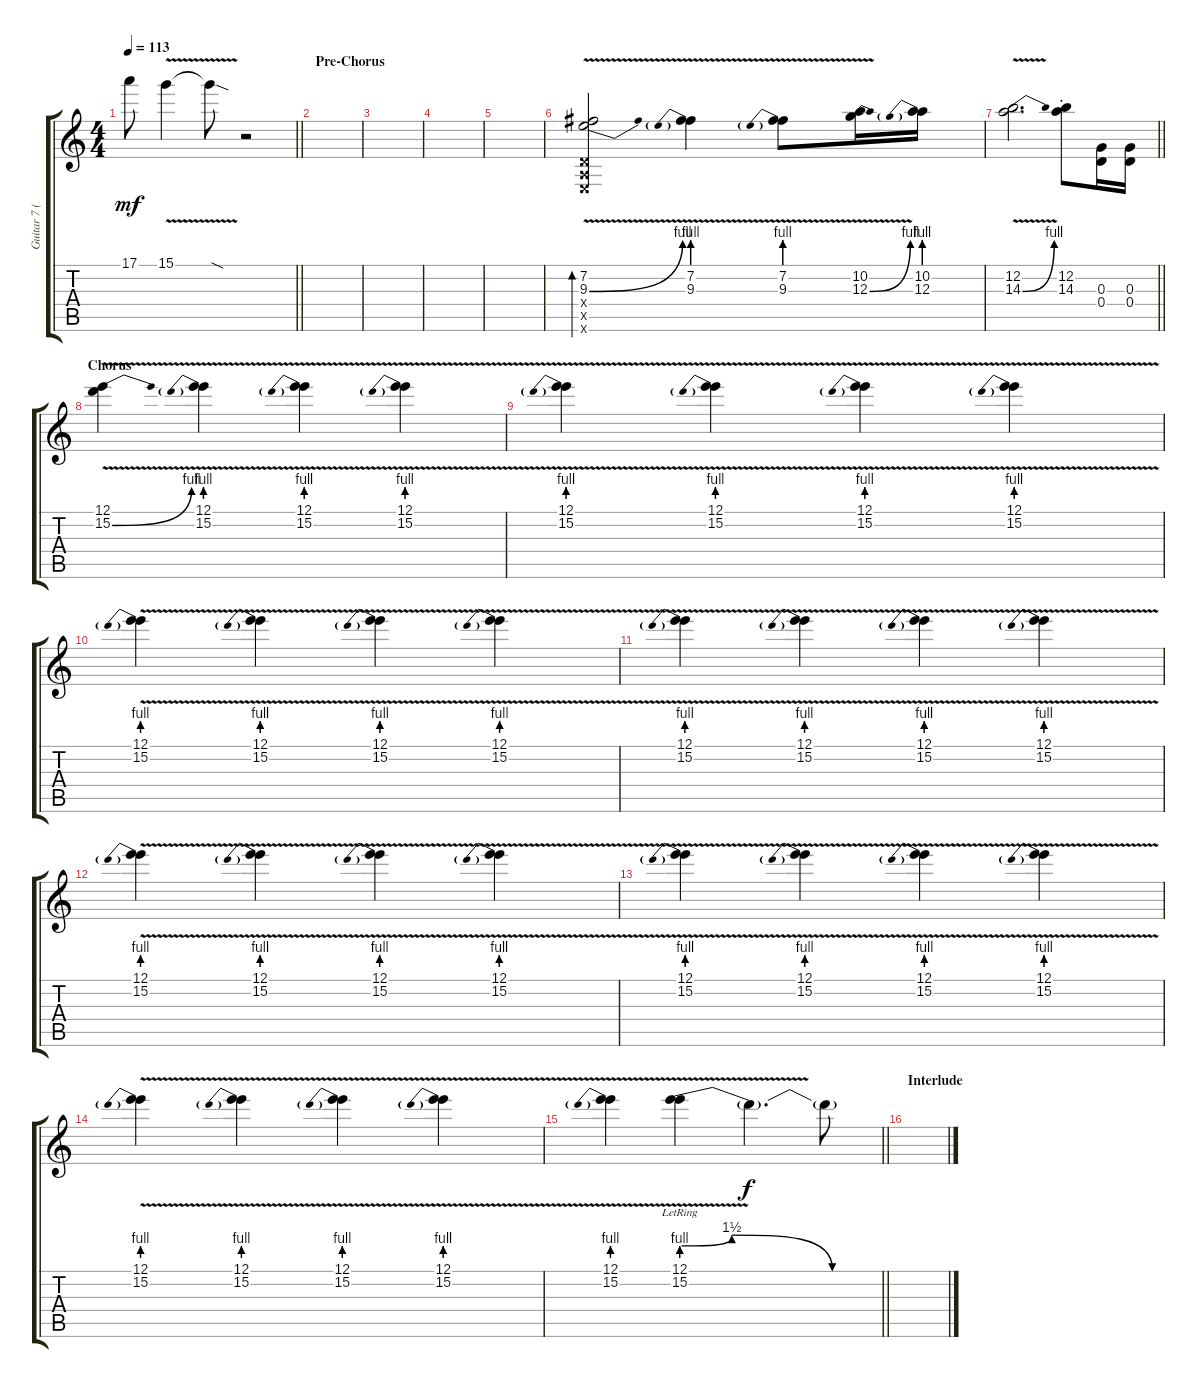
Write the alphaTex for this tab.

\track ("Guitar 7 (Dist)" "Guitar 7 (") {instrument distortionguitar}
\staff {score tabs}
\tuning (E4 B3 G3 D3 A2 E2) {hide}
\ts (4 4)
\tempo 113
\clef g2
\barLineRight lightlight
\ks c
17.1{t}.8{dy mf} 15.1{v}.4 15.1{sod t}.8 r.2 |
\section ("" "Pre-Chorus")
|
|
|
|
(7.2 9.3{be (bend 0 0 60 4) v} 0.4{x} 0.5{x} 0.6{x}).2{bd 240} (7.2 9.3{be (prebend 0 4 60 4) v}).4 (7.2 9.3{be (prebend 0 4 60 4) v}).8 (10.2 12.3{be (bend 0 0 60 4) v}).16 (10.2 12.3{be (prebend 0 4 60 4)}).16 |
\barLineRight lightlight
(12.2 14.3{be (bend 0 0 60 4) v}).2{d} (12.2{st} 14.3{st}).8 (0.3 0.4).16 (0.3 0.4).16 |
\section ("" "Chorus")
(12.1 15.2{be (bend 0 0 60 4) v}).4 (12.1 15.2{be (prebend 0 4 60 4) v}).4 (12.1 15.2{be (prebend 0 4 60 4) v}).4 (12.1 15.2{be (prebend 0 4 60 4) v}).4 |
(12.1 15.2{be (prebend 0 4 60 4) v}).4 (12.1 15.2{be (prebend 0 4 60 4) v}).4 (12.1 15.2{be (prebend 0 4 60 4) v}).4 (12.1 15.2{be (prebend 0 4 60 4) v}).4 |
(12.1 15.2{be (prebend 0 4 60 4) v}).4 (12.1 15.2{be (prebend 0 4 60 4) v}).4 (12.1 15.2{be (prebend 0 4 60 4) v}).4 (12.1 15.2{be (prebend 0 4 60 4) v}).4 |
(12.1 15.2{be (prebend 0 4 60 4) v}).4 (12.1 15.2{be (prebend 0 4 60 4) v}).4 (12.1 15.2{be (prebend 0 4 60 4) v}).4 (12.1 15.2{be (prebend 0 4 60 4) v}).4 |
(12.1 15.2{be (prebend 0 4 60 4) v}).4 (12.1 15.2{be (prebend 0 4 60 4) v}).4 (12.1 15.2{be (prebend 0 4 60 4) v}).4 (12.1 15.2{be (prebend 0 4 60 4) v}).4 |
(12.1 15.2{be (prebend 0 4 60 4) v}).4 (12.1 15.2{be (prebend 0 4 60 4) v}).4 (12.1 15.2{be (prebend 0 4 60 4) v}).4 (12.1 15.2{be (prebend 0 4 60 4) v}).4 |
(12.1 15.2{be (prebend 0 4 60 4) v}).4 (12.1 15.2{be (prebend 0 4 60 4) v}).4 (12.1 15.2{be (prebend 0 4 60 4) v}).4 (12.1 15.2{be (prebend 0 4 60 4) v}).4 |
\barLineRight lightlight
(12.1 15.2{be (prebend 0 4 60 4) v}).4 (12.1{lr} 15.2{be (custom 0 4 15 6 45 0 60 0) v}).4 15.2{t}.4{d dy f} 15.2{t}.8 |
\section ("" "Interlude")
